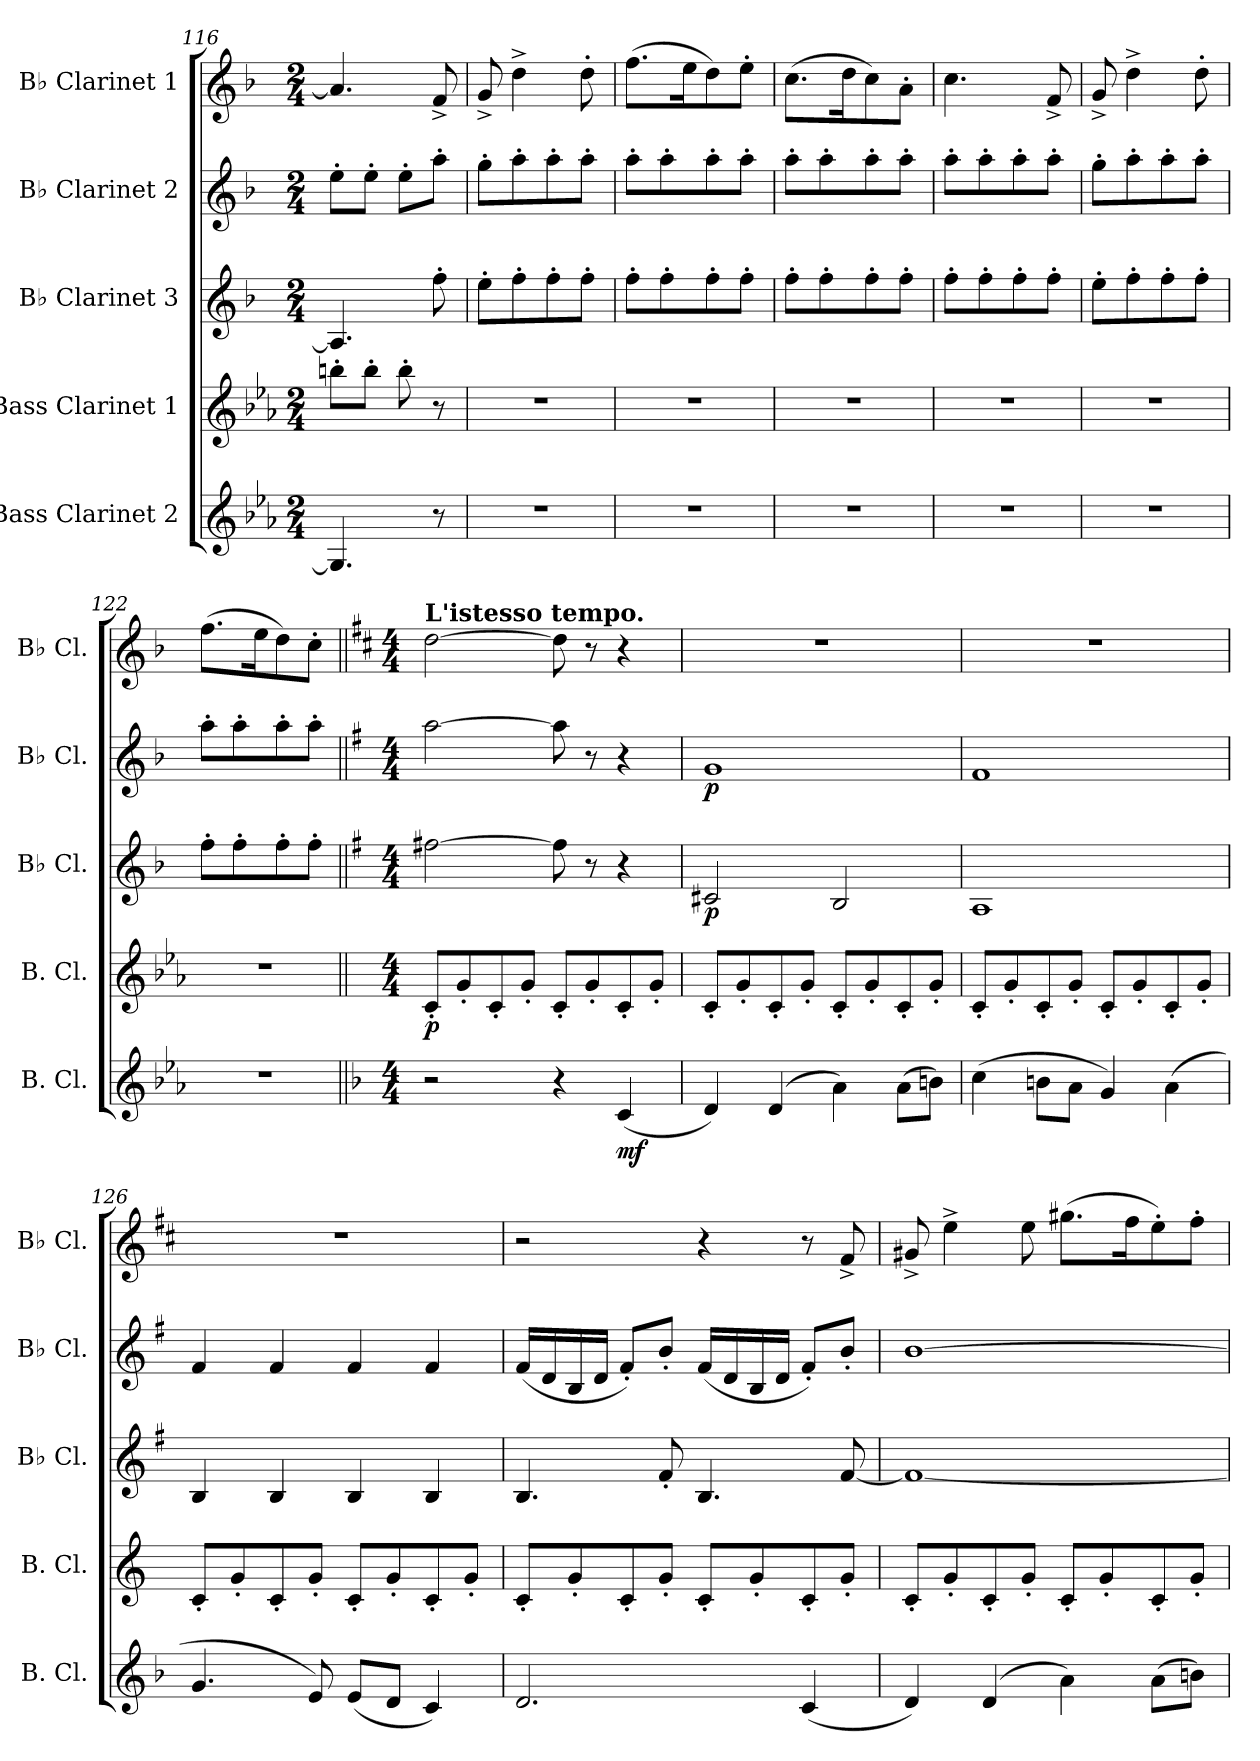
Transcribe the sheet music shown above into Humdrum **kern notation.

**kern	**dynam	**kern	**dynam	**kern	**dynam	**kern	**dynam	**kern
*part5	*part5	*part4	*part4	*part3	*part3	*part2	*part2	*part1
*staff5	*staff5	*staff4	*staff4	*staff3	*staff3	*staff2	*staff2	*staff1
*I"Bass Clarinet 2	*	*I"Bass Clarinet 1	*	*I"B♭ Clarinet 3	*	*I"B♭ Clarinet 2	*	*I"B♭ Clarinet 1
*I'B. Cl.	*	*I'B. Cl.	*	*I'B♭ Cl.	*	*I'B♭ Cl.	*	*I'B♭ Cl.
*clefG2	*	*clefG2	*	*clefG2	*	*clefG2	*	*clefG2
*ITrd8c14	*	*ITrd8c14	*	*ITrd1c2	*	*ITrd1c2	*	*ITrd1c2
*k[b-e-a-]	*	*k[b-e-a-]	*	*k[b-e-a-]	*	*k[b-e-a-]	*	*k[b-e-a-]
*M2/4	*	*M2/4	*	*M2/4	*	*M2/4	*	*M2/4
=116	=116	=116	=116	=116	=116	=116	=116	=116
4.GG/]	.	8bn'\L	.	4.G/]	.	8dd'\L	.	4.g/]
.	.	8b'\J	.	.	.	8dd'\J	.	.
.	.	8b'\	.	.	.	8dd'\L	.	.
8r	.	8r	.	8ee-'\	.	8gg'\J	.	8e-^/
!!LO:PB:g=z
=117	=117	=117	=117	=117	=117	=117	=117	=117
2r	.	2r	.	8dd'\L	.	8ff'\L	.	8f^/
.	.	.	.	8ee-'\	.	8gg'\	.	4cc^\
.	.	.	.	8ee-'\	.	8gg'\	.	.
.	.	.	.	8ee-'\J	.	8gg'\J	.	8cc'\
=118	=118	=118	=118	=118	=118	=118	=118	=118
2r	.	2r	.	8ee-'\L	.	8gg'\L	.	(>8.ee-\L
.	.	.	.	8ee-'\	.	8gg'\	.	.
.	.	.	.	.	.	.	.	16dd\K
.	.	.	.	8ee-'\	.	8gg'\	.	8cc\)
.	.	.	.	8ee-'\J	.	8gg'\J	.	8dd'\J
=119	=119	=119	=119	=119	=119	=119	=119	=119
2r	.	2r	.	8ee-'\L	.	8gg'\L	.	(>8.b-\L
.	.	.	.	8ee-'\	.	8gg'\	.	.
.	.	.	.	.	.	.	.	16cc\K
.	.	.	.	8ee-'\	.	8gg'\	.	8b-\)
.	.	.	.	8ee-'\J	.	8gg'\J	.	8g'\J
=120	=120	=120	=120	=120	=120	=120	=120	=120
2r	.	2r	.	8ee-'\L	.	8gg'\L	.	4.b-\
.	.	.	.	8ee-'\	.	8gg'\	.	.
.	.	.	.	8ee-'\	.	8gg'\	.	.
.	.	.	.	8ee-'\J	.	8gg'\J	.	8e-^/
=121	=121	=121	=121	=121	=121	=121	=121	=121
2r	.	2r	.	8dd'\L	.	8ff'\L	.	8f^/
.	.	.	.	8ee-'\	.	8gg'\	.	4cc^\
.	.	.	.	8ee-'\	.	8gg'\	.	.
.	.	.	.	8ee-'\J	.	8gg'\J	.	8cc'\
=122	=122	=122	=122	=122	=122	=122	=122	=122
2r	.	2r	.	8ee-'\L	.	8gg'\L	.	(>8.ee-\L
.	.	.	.	8ee-'\	.	8gg'\	.	.
.	.	.	.	.	.	.	.	16dd\K
.	.	.	.	8ee-'\	.	8gg'\	.	8cc\)
.	.	.	.	8ee-'\J	.	8gg'\J	.	8b-'\J
!!LO:LB:g=z
=123||	=123||	=123||	=123||	=123||	=123||	=123||	=123||	=123||
!!LO:REH:place=s1:a:B:enc=none:fs=14:t=F
*k[b-]	*	*k[]	*	*k[b-]	*	*k[b-]	*	*k[]
*M4/4	*	*M4/4	*	*M4/4	*	*M4/4	*	*M4/4
!	!	!	!	!	!	!	!	!LO:TX:a:B:t=L'istesso tempo.
!	!	!	!LO:DY:b	!	!	!	!	!
2r	.	8C'/L	p	[2een\	.	[2gg\	.	[2cc\
.	.	8G'/	.	.	.	.	.	.
.	.	8C'/	.	.	.	.	.	.
.	.	8G'/J	.	.	.	.	.	.
4r	.	8C'/L	.	8ee\]	.	8gg\]	.	8cc\]
.	.	8G'/	.	8r	.	8r	.	8r
!	!LO:DY:b	!	!	!	!	!	!	!
(<4C/	mf	8C'/	.	4r	.	4r	.	4r
.	.	8G'/J	.	.	.	.	.	.
=124	=124	=124	=124	=124	=124	=124	=124	=124
!	!	!	!	!	!LO:DY:b	!	!LO:DY:b	!
4D/)	.	8C'/L	.	2Bn/	p	1f	p	1r
.	.	8G'/	.	.	.	.	.	.
(>4D/	.	8C'/	.	.	.	.	.	.
.	.	8G'/J	.	.	.	.	.	.
4A\)	.	8C'/L	.	2A/	.	.	.	.
.	.	8G'/	.	.	.	.	.	.
(>8A\L	.	8C'/	.	.	.	.	.	.
8Bn\J)	.	8G'/J	.	.	.	.	.	.
=125	=125	=125	=125	=125	=125	=125	=125	=125
(>4c\	.	8C'/L	.	1G	.	1e	.	1r
.	.	8G'/	.	.	.	.	.	.
8Bn\L	.	8C'/	.	.	.	.	.	.
8A\J	.	8G'/J	.	.	.	.	.	.
4G/)	.	8C'/L	.	.	.	.	.	.
.	.	8G'/	.	.	.	.	.	.
(>4A\	.	8C'/	.	.	.	.	.	.
.	.	8G'/J	.	.	.	.	.	.
=126	=126	=126	=126	=126	=126	=126	=126	=126
4.G/	.	8C'/L	.	4A/	.	4e/	.	1r
.	.	8G'/	.	.	.	.	.	.
.	.	8C'/	.	4A/	.	4e/	.	.
8E/)	.	8G'/J	.	.	.	.	.	.
(<8E/L	.	8C'/L	.	4A/	.	4e/	.	.
8D/J	.	8G'/	.	.	.	.	.	.
4C/)	.	8C'/	.	4A/	.	4e/	.	.
.	.	8G'/J	.	.	.	.	.	.
!!LO:PB:g=z
=127	=127	=127	=127	=127	=127	=127	=127	=127
2.D/	.	8C'/L	.	4.A/	.	(<16e/LL	.	2r
.	.	.	.	.	.	16c/	.	.
.	.	8G'/	.	.	.	16A/	.	.
.	.	.	.	.	.	16c/JJ	.	.
.	.	8C'/	.	.	.	8e'/L)	.	.
.	.	8G'/J	.	8e'/	.	8a'/J	.	.
.	.	8C'/L	.	4.A/	.	(<16e/LL	.	4r
.	.	.	.	.	.	16c/	.	.
.	.	8G'/	.	.	.	16A/	.	.
.	.	.	.	.	.	16c/JJ	.	.
(<4C/	.	8C'/	.	.	.	8e'/L)	.	8r
.	.	8G'/J	.	[8e/	.	8a'/J	.	8e^/
=128	=128	=128	=128	=128	=128	=128	=128	=128
4D/)	.	8C'/L	.	1e_	.	[1a	.	8f#X^/
.	.	8G'/	.	.	.	.	.	4dd^\
(>4D/	.	8C'/	.	.	.	.	.	.
.	.	8G'/J	.	.	.	.	.	8dd\
4A\)	.	8C'/L	.	.	.	.	.	(>8.ff#X\L
.	.	8G'/	.	.	.	.	.	.
.	.	.	.	.	.	.	.	16ee\K
(>8A\L	.	8C'/	.	.	.	.	.	8dd'\)
8Bn\J)	.	8G'/J	.	.	.	.	.	8ee'\J
=	=	=	=	=	=	=	=	=
*-	*-	*-	*-	*-	*-	*-	*-	*-
